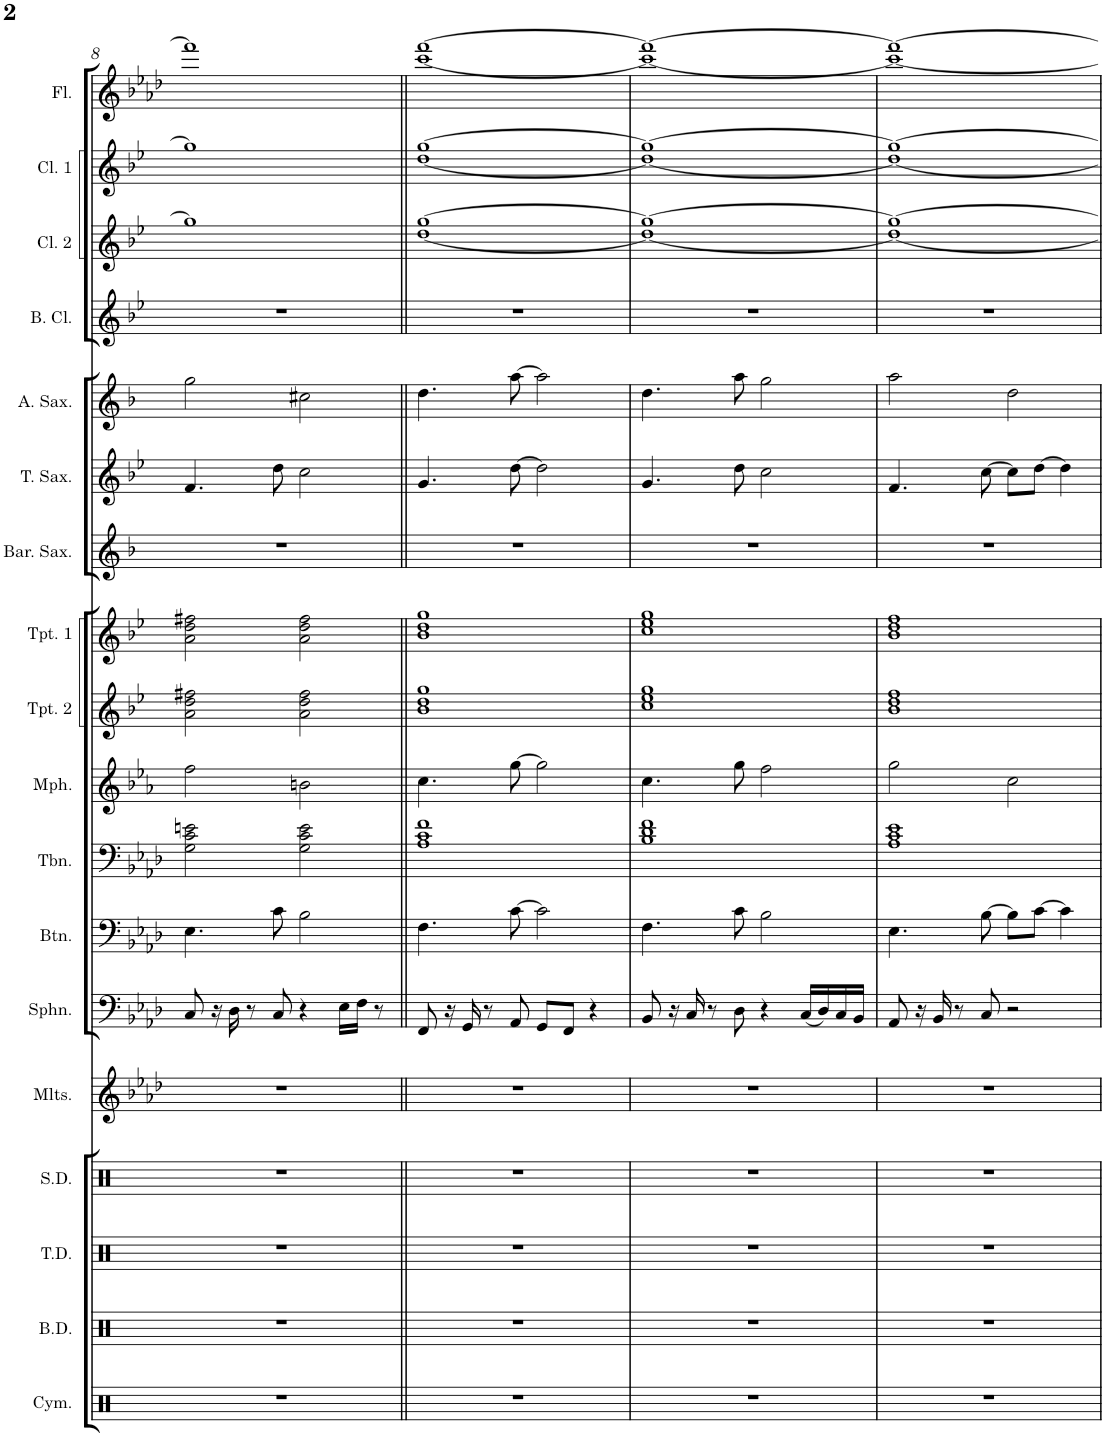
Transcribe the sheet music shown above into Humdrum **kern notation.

**kern	**kern	**kern	**kern	**kern	**kern	**kern	**kern	**kern	**kern	**kern	**kern	**kern	**kern	**kern	**kern	**kern	**kern
*part18	*part17	*part16	*part15	*part14	*part13	*part12	*part11	*part10	*part9	*part8	*part7	*part6	*part5	*part4	*part3	*part2	*part1
*staff18	*staff17	*staff16	*staff15	*staff14	*staff13	*staff12	*staff11	*staff10	*staff9	*staff8	*staff7	*staff6	*staff5	*staff4	*staff3	*staff2	*staff1
*I"Cymbals	*I"Bass Drums	*I"Tenor Drums	*I"Snare Drum	*I"Mallets	*I"Sousaphone	*I"Baritone	*I"Trombone	*I"Mellophone	*I"Trumpet 2	*I"Trumpet 1	*I"Baritone Sax	*I"Tenor Sax	*I"Alto Sax	*I"Bass Clarinet	*I"Clarinet 2	*I"Clarinet 1	*I"Flute
*I'Cym.	*I'B.D.	*I'T.D.	*I'S.D.	*I'Mlts.	*I'Sphn.	*I'Btn.	*I'Tbn.	*I'Mph.	*I'Tpt. 2	*I'Tpt. 1	*I'Bar. Sax.	*I'T. Sax.	*I'A. Sax.	*I'B. Cl.	*I'Cl. 2	*I'Cl. 1	*I'Fl.
!!LO:PB:g=z
*clefX	*clefX	*clefX	*clefX	*clefG2	*clefF4	*clefF4	*clefF4	*clefG2	*clefG2	*clefG2	*clefG2	*clefG2	*clefG2	*clefG2	*clefG2	*clefG2	*clefG2
*	*	*	*	*Trd-7c-12	*	*Trd4c7	*	*Trd4c7	*Trd1c2	*Trd1c2	*Trd12c21	*Trd8c14	*Trd5c9	*Trd8c14	*Trd1c2	*Trd1c2	*
*k[]	*k[]	*k[]	*k[]	*k[b-e-a-d-]	*k[b-e-a-d-]	*k[b-e-a-d-]	*k[b-e-a-d-]	*k[b-e-a-]	*k[b-e-]	*k[b-e-]	*k[b-]	*k[b-e-]	*k[b-]	*k[b-e-]	*k[b-e-]	*k[b-e-]	*k[b-e-a-d-]
*M4/4	*M4/4	*M4/4	*M4/4	*M4/4	*M4/4	*M4/4	*M4/4	*M4/4	*M4/4	*M4/4	*M4/4	*M4/4	*M4/4	*M4/4	*M4/4	*M4/4	*M4/4
=8	=8	=8	=8	=8	=8	=8	=8	=8	=8	=8	=8	=8	=8	=8	=8	=8	=8
1r	1r	1r	1r	1r	8C/	4.E-\	2G\ 2c\ 2en\	2ff\	2a\ 2dd\ 2ff#X\	2a\ 2dd\ 2ff#X\	1r	4.f/	2gg\	1r	1gg]	1gg]	1fff]
.	.	.	.	.	16r	.	.	.	.	.	.	.	.	.	.	.	.
.	.	.	.	.	16D-\	.	.	.	.	.	.	.	.	.	.	.	.
.	.	.	.	.	8r	.	.	.	.	.	.	.	.	.	.	.	.
.	.	.	.	.	8C/	8c\	.	.	.	.	.	8dd\	.	.	.	.	.
.	.	.	.	.	4r	2B-\	2G\ 2c\ 2e\	2bn\	2a\ 2dd\ 2ff#\	2a\ 2dd\ 2ff#\	.	2cc\	2cc#X\	.	.	.	.
.	.	.	.	.	16E-\LL	.	.	.	.	.	.	.	.	.	.	.	.
.	.	.	.	.	16F\JJ	.	.	.	.	.	.	.	.	.	.	.	.
.	.	.	.	.	8r	.	.	.	.	.	.	.	.	.	.	.	.
=9||	=9||	=9||	=9||	=9||	=9||	=9||	=9||	=9||	=9||	=9||	=9||	=9||	=9||	=9||	=9||	=9||	=9||
1r	1r	1r	1r	1r	8FF/	4.F\	1A- 1c 1f	4.cc\	1b- 1dd 1gg	1b- 1dd 1gg	1r	4.g/	4.dd\	1r	[1dd [1gg	[1dd [1gg	[1ccc [1fff
.	.	.	.	.	16r	.	.	.	.	.	.	.	.	.	.	.	.
.	.	.	.	.	16GG/	.	.	.	.	.	.	.	.	.	.	.	.
.	.	.	.	.	8r	.	.	.	.	.	.	.	.	.	.	.	.
.	.	.	.	.	8AA-/	[8c\	.	[8gg\	.	.	.	[8dd\	[8aa\	.	.	.	.
.	.	.	.	.	8GG/L	2c\]	.	2gg\]	.	.	.	2dd\]	2aa\]	.	.	.	.
.	.	.	.	.	8FF/J	.	.	.	.	.	.	.	.	.	.	.	.
.	.	.	.	.	4r	.	.	.	.	.	.	.	.	.	.	.	.
=10	=10	=10	=10	=10	=10	=10	=10	=10	=10	=10	=10	=10	=10	=10	=10	=10	=10
1r	1r	1r	1r	1r	8BB-/	4.F\	1B- 1d- 1f	4.cc\	1cc 1ee- 1gg	1cc 1ee- 1gg	1r	4.g/	4.dd\	1r	1dd_ 1gg_	1dd_ 1gg_	1ccc_ 1fff_
.	.	.	.	.	16r	.	.	.	.	.	.	.	.	.	.	.	.
.	.	.	.	.	16C/	.	.	.	.	.	.	.	.	.	.	.	.
.	.	.	.	.	8r	.	.	.	.	.	.	.	.	.	.	.	.
.	.	.	.	.	8D-\	8c\	.	8gg\	.	.	.	8dd\	8aa\	.	.	.	.
.	.	.	.	.	4r	2B-\	.	2ff\	.	.	.	2cc\	2gg\	.	.	.	.
.	.	.	.	.	(16C/LL	.	.	.	.	.	.	.	.	.	.	.	.
.	.	.	.	.	16D-/)	.	.	.	.	.	.	.	.	.	.	.	.
.	.	.	.	.	16C/	.	.	.	.	.	.	.	.	.	.	.	.
.	.	.	.	.	16BB-/JJ	.	.	.	.	.	.	.	.	.	.	.	.
=11	=11	=11	=11	=11	=11	=11	=11	=11	=11	=11	=11	=11	=11	=11	=11	=11	=11
1r	1r	1r	1r	1r	8AA-/	4.E-\	1A- 1c 1e-	2gg\	1b- 1dd 1ff	1b- 1dd 1ff	1r	4.f/	2aa\	1r	1dd_ 1gg_	1dd_ 1gg_	1ccc_ 1fff_
.	.	.	.	.	16r	.	.	.	.	.	.	.	.	.	.	.	.
.	.	.	.	.	16BB-/	.	.	.	.	.	.	.	.	.	.	.	.
.	.	.	.	.	8r	.	.	.	.	.	.	.	.	.	.	.	.
.	.	.	.	.	8C/	[8B-\	.	.	.	.	.	[8cc\	.	.	.	.	.
.	.	.	.	.	2r	8B-\L]	.	2cc\	.	.	.	8cc\L]	2dd\	.	.	.	.
.	.	.	.	.	.	[8c\J	.	.	.	.	.	[8dd\J	.	.	.	.	.
.	.	.	.	.	.	4c\]	.	.	.	.	.	4dd\]	.	.	.	.	.
=	=	=	=	=	=	=	=	=	=	=	=	=	=	=	=	=	=
*-	*-	*-	*-	*-	*-	*-	*-	*-	*-	*-	*-	*-	*-	*-	*-	*-	*-
